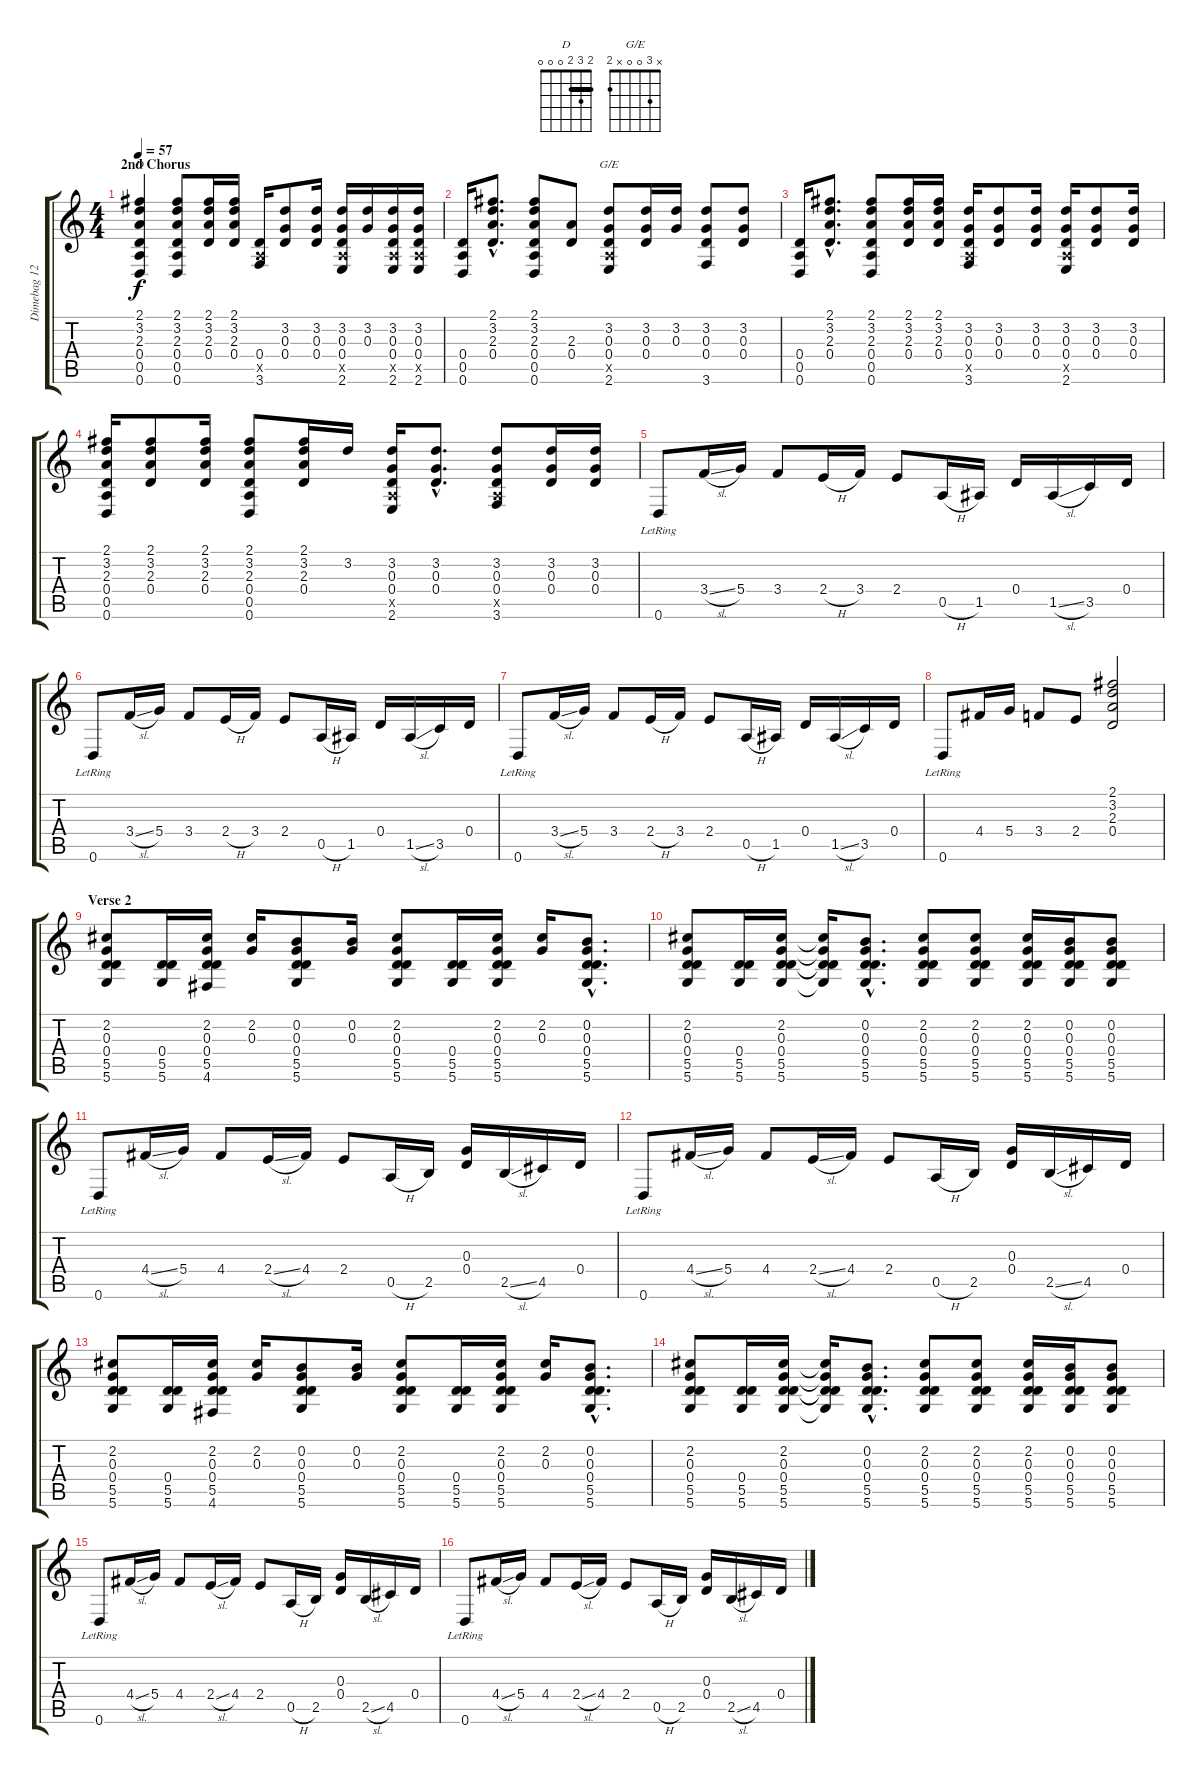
\track ("Dimebag 12-String" "Dimebag 12") {instrument acousticguitarsteel}
\staff {score tabs}
\tuning (E4 B3 G3 D3 A2 D2) {hide}
\chord ("D" 2 3 2 0 0 0) {barre 2}
\chord ("G/E" x 3 0 0 x 2)
\ts (4 4)
\section ("" "2nd Chorus")
\tempo 57
\clef g2
\ks c
(2.1 3.2 2.3 0.4 0.5 0.6).4{ch "D" dy f} (2.1 3.2 2.3 0.4 0.5 0.6).8 (2.1 3.2 2.3 0.4).16 (2.1 3.2 2.3 0.4).16 (0.4 0.5{x} 3.6).16 (3.2 0.3 0.4).8 (3.2 0.3 0.4).16 (3.2 0.3 0.4 0.5{x} 2.6).16 (3.2 0.3).16 (3.2 0.3 0.4 0.5{x} 2.6).16 (3.2 0.3 0.4 0.5{x} 2.6).16 |
(0.4 0.5 0.6).16 (2.1{hac} 3.2{hac} 2.3{hac} 0.4{hac}).8{d} (2.1 3.2 2.3 0.4 0.5 0.6).8 (2.3 0.4).8 (3.2 0.3 0.4 0.5{x} 2.6).8{ch "G/E"} (3.2 0.3 0.4).16 (3.2 0.3).16 (3.2 0.3 0.4 3.6).8 (3.2 0.3 0.4).8 |
(0.4 0.5 0.6).16 (2.1{hac} 3.2{hac} 2.3{hac} 0.4{hac}).8{d} (2.1 3.2 2.3 0.4 0.5 0.6).8 (2.1 3.2 2.3 0.4).16 (2.1 3.2 2.3 0.4).16 (3.2 0.3 0.4 0.5{x} 3.6).16 (3.2 0.3 0.4).8 (3.2 0.3 0.4).16 (3.2 0.3 0.4 0.5{x} 2.6).16 (3.2 0.3 0.4).8 (3.2 0.3 0.4).16 |
(2.1 3.2 2.3 0.4 0.5 0.6).16 (2.1 3.2 2.3 0.4).8 (2.1 3.2 2.3 0.4).16 (2.1 3.2 2.3 0.4 0.5 0.6).8 (2.1 3.2 2.3 0.4).16 3.2.16 (3.2 0.3 0.4 0.5{x} 2.6).16 (3.2{hac} 0.3{hac} 0.4{hac}).8{d} (3.2 0.3 0.4 0.5{x} 3.6).8 (3.2 0.3 0.4).16 (3.2 0.3 0.4).16 |
0.6{lr}.8 3.4{sl}.16 5.4.16 3.4.8 2.4{h}.16 3.4.16 2.4.8 0.5{h}.16 1.5.16 0.4.16 1.5{sl}.16 3.5.16 0.4.16 |
0.6{lr}.8 3.4{sl}.16 5.4.16 3.4.8 2.4{h}.16 3.4.16 2.4.8 0.5{h}.16 1.5.16 0.4.16 1.5{sl}.16 3.5.16 0.4.16 |
0.6{lr}.8 3.4{sl}.16 5.4.16 3.4.8 2.4{h}.16 3.4.16 2.4.8 0.5{h}.16 1.5.16 0.4.16 1.5{sl}.16 3.5.16 0.4.16 |
0.6{lr}.8 4.4.16 5.4.16 3.4.8 2.4.8 (2.1 3.2 2.3 0.4).2 |
\section ("" "Verse 2")
(2.2 0.3 0.4 5.5 5.6).8 (0.4 5.5 5.6).16 (2.2 0.3 0.4 5.5 4.6).16 (2.2 0.3).16 (0.2 0.3 0.4 5.5 5.6).8 (0.2 0.3).16 (2.2 0.3 0.4 5.5 5.6).8 (0.4 5.5 5.6).16 (2.2 0.3 0.4 5.5 5.6).16 (2.2 0.3).16 (0.2{hac} 0.3{hac} 0.4{hac} 5.5{hac} 5.6{hac}).8{d} |
(2.2 0.3 0.4 5.5 5.6).8 (0.4 5.5 5.6).16 (2.2 0.3 0.4 5.5 5.6).16 (2.2{t} 0.3{t} 0.4{t} 5.5{t} 5.6{t}).16 (0.2{hac} 0.3{hac} 0.4{hac} 5.5{hac} 5.6{hac}).8{d} (2.2 0.3 0.4 5.5 5.6).8 (2.2 0.3 0.4 5.5 5.6).8 (2.2 0.3 0.4 5.5 5.6).16 (0.2 0.3 0.4 5.5 5.6).16 (0.2 0.3 0.4 5.5 5.6).8 |
0.6{lr}.8 4.4{sl}.16 5.4.16 4.4.8 2.4{sl}.16 4.4.16 2.4.8 0.5{h}.16 2.5.16 (0.3 0.4).16 2.5{sl}.16 4.5.16 0.4.16 |
0.6{lr}.8 4.4{sl}.16 5.4.16 4.4.8 2.4{sl}.16 4.4.16 2.4.8 0.5{h}.16 2.5.16 (0.3 0.4).16 2.5{sl}.16 4.5.16 0.4.16 |
(2.2 0.3 0.4 5.5 5.6).8 (0.4 5.5 5.6).16 (2.2 0.3 0.4 5.5 4.6).16 (2.2 0.3).16 (0.2 0.3 0.4 5.5 5.6).8 (0.2 0.3).16 (2.2 0.3 0.4 5.5 5.6).8 (0.4 5.5 5.6).16 (2.2 0.3 0.4 5.5 5.6).16 (2.2 0.3).16 (0.2{hac} 0.3{hac} 0.4{hac} 5.5{hac} 5.6{hac}).8{d} |
(2.2 0.3 0.4 5.5 5.6).8 (0.4 5.5 5.6).16 (2.2 0.3 0.4 5.5 5.6).16 (2.2{t} 0.3{t} 0.4{t} 5.5{t} 5.6{t}).16 (0.2{hac} 0.3{hac} 0.4{hac} 5.5{hac} 5.6{hac}).8{d} (2.2 0.3 0.4 5.5 5.6).8 (2.2 0.3 0.4 5.5 5.6).8 (2.2 0.3 0.4 5.5 5.6).16 (0.2 0.3 0.4 5.5 5.6).16 (0.2 0.3 0.4 5.5 5.6).8 |
0.6{lr}.8 4.4{sl}.16 5.4.16 4.4.8 2.4{sl}.16 4.4.16 2.4.8 0.5{h}.16 2.5.16 (0.3 0.4).16 2.5{sl}.16 4.5.16 0.4.16 |
0.6{lr}.8 4.4{sl}.16 5.4.16 4.4.8 2.4{sl}.16 4.4.16 2.4.8 0.5{h}.16 2.5.16 (0.3 0.4).16 2.5{sl}.16 4.5.16 0.4.16
